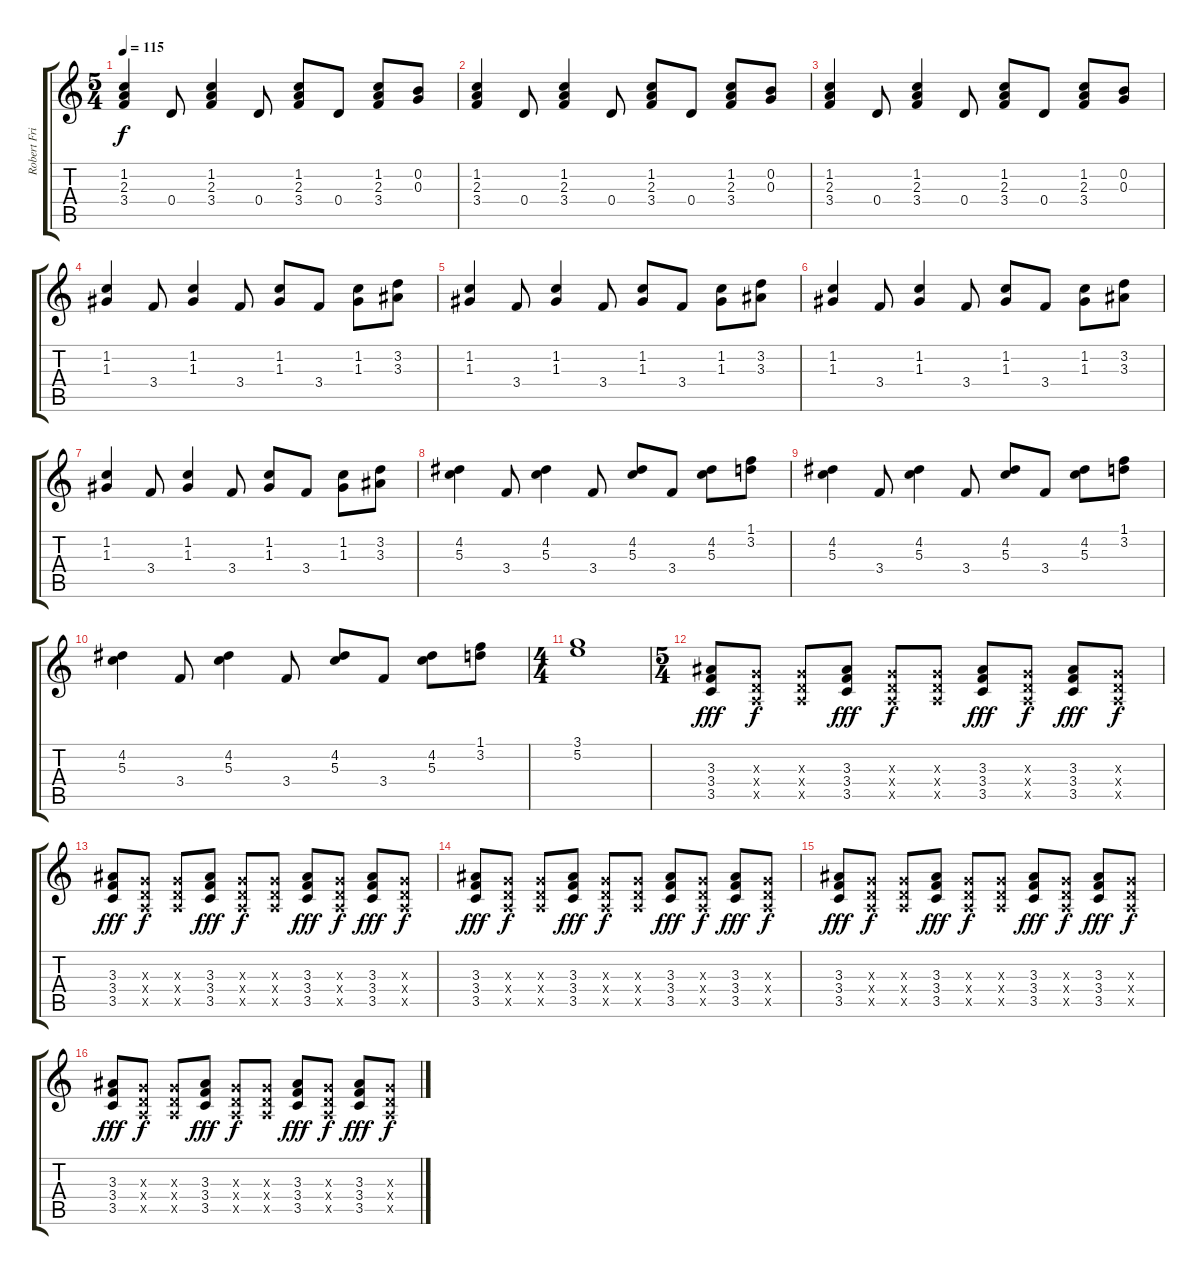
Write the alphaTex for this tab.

\track ("Robert Fripp Guitar" "Robert Fri") {instrument electricguitarclean}
\staff {score tabs}
\tuning (E4 B3 G3 D3 A2 E2) {hide}
\ts (5 4)
\tempo 115
\clef g2
\ks c
(1.2 2.3 3.4).4{dy f} 0.4.8 (1.2 2.3 3.4).4 0.4.8 (1.2 2.3 3.4).8 0.4.8 (1.2 2.3 3.4).8 (0.2 0.3).8 |
(1.2 2.3 3.4).4 0.4.8 (1.2 2.3 3.4).4 0.4.8 (1.2 2.3 3.4).8 0.4.8 (1.2 2.3 3.4).8 (0.2 0.3).8 |
(1.2 2.3 3.4).4 0.4.8 (1.2 2.3 3.4).4 0.4.8 (1.2 2.3 3.4).8 0.4.8 (1.2 2.3 3.4).8 (0.2 0.3).8 |
(1.2 1.3).4 3.4.8 (1.2 1.3).4 3.4.8 (1.2 1.3).8 3.4.8 (1.2 1.3).8 (3.2 3.3).8 |
(1.2 1.3).4 3.4.8 (1.2 1.3).4 3.4.8 (1.2 1.3).8 3.4.8 (1.2 1.3).8 (3.2 3.3).8 |
(1.2 1.3).4 3.4.8 (1.2 1.3).4 3.4.8 (1.2 1.3).8 3.4.8 (1.2 1.3).8 (3.2 3.3).8 |
(1.2 1.3).4 3.4.8 (1.2 1.3).4 3.4.8 (1.2 1.3).8 3.4.8 (1.2 1.3).8 (3.2 3.3).8 |
(4.2 5.3).4 3.4.8 (4.2 5.3).4 3.4.8 (4.2 5.3).8 3.4.8 (4.2 5.3).8 (1.1 3.2).8 |
(4.2 5.3).4 3.4.8 (4.2 5.3).4 3.4.8 (4.2 5.3).8 3.4.8 (4.2 5.3).8 (1.1 3.2).8 |
(4.2 5.3).4 3.4.8 (4.2 5.3).4 3.4.8 (4.2 5.3).8 3.4.8 (4.2 5.3).8 (1.1 3.2).8 |
\ts (4 4)
(3.1 5.2).1 |
\ts (5 4)
(3.3 3.4 3.5).8{dy fff} (0.3{x} 0.4{x} 0.5{x}).8{dy f} (0.3{x} 0.4{x} 0.5{x}).8 (3.3 3.4 3.5).8{dy fff} (0.3{x} 0.4{x} 0.5{x}).8{dy f} (0.3{x} 0.4{x} 0.5{x}).8 (3.3 3.4 3.5).8{dy fff} (0.3{x} 0.4{x} 0.5{x}).8{dy f} (3.3 3.4 3.5).8{dy fff} (0.3{x} 0.4{x} 0.5{x}).8{dy f} |
(3.3 3.4 3.5).8{dy fff} (0.3{x} 0.4{x} 0.5{x}).8{dy f} (0.3{x} 0.4{x} 0.5{x}).8 (3.3 3.4 3.5).8{dy fff} (0.3{x} 0.4{x} 0.5{x}).8{dy f} (0.3{x} 0.4{x} 0.5{x}).8 (3.3 3.4 3.5).8{dy fff} (0.3{x} 0.4{x} 0.5{x}).8{dy f} (3.3 3.4 3.5).8{dy fff} (0.3{x} 0.4{x} 0.5{x}).8{dy f} |
(3.3 3.4 3.5).8{dy fff} (0.3{x} 0.4{x} 0.5{x}).8{dy f} (0.3{x} 0.4{x} 0.5{x}).8 (3.3 3.4 3.5).8{dy fff} (0.3{x} 0.4{x} 0.5{x}).8{dy f} (0.3{x} 0.4{x} 0.5{x}).8 (3.3 3.4 3.5).8{dy fff} (0.3{x} 0.4{x} 0.5{x}).8{dy f} (3.3 3.4 3.5).8{dy fff} (0.3{x} 0.4{x} 0.5{x}).8{dy f} |
(3.3 3.4 3.5).8{dy fff} (0.3{x} 0.4{x} 0.5{x}).8{dy f} (0.3{x} 0.4{x} 0.5{x}).8 (3.3 3.4 3.5).8{dy fff} (0.3{x} 0.4{x} 0.5{x}).8{dy f} (0.3{x} 0.4{x} 0.5{x}).8 (3.3 3.4 3.5).8{dy fff} (0.3{x} 0.4{x} 0.5{x}).8{dy f} (3.3 3.4 3.5).8{dy fff} (0.3{x} 0.4{x} 0.5{x}).8{dy f} |
(3.3 3.4 3.5).8{dy fff} (0.3{x} 0.4{x} 0.5{x}).8{dy f} (0.3{x} 0.4{x} 0.5{x}).8 (3.3 3.4 3.5).8{dy fff} (0.3{x} 0.4{x} 0.5{x}).8{dy f} (0.3{x} 0.4{x} 0.5{x}).8 (3.3 3.4 3.5).8{dy fff} (0.3{x} 0.4{x} 0.5{x}).8{dy f} (3.3 3.4 3.5).8{dy fff} (0.3{x} 0.4{x} 0.5{x}).8{dy f}
